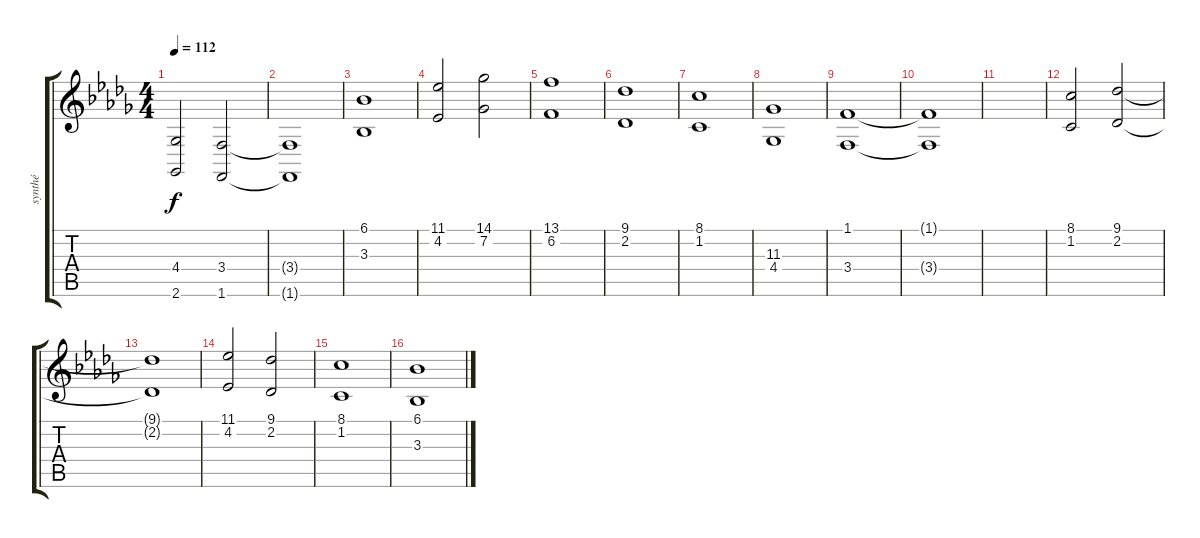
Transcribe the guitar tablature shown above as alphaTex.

\track ("synthé" "synthé") {instrument stringensemble2}
\staff {score tabs}
\tuning (E4 B3 G3 D3 A2 E2) {hide}
\ts (4 4)
\tempo 112
\clef g2
\ks bbminor
(4.4 2.6).2{dy f} (3.4 1.6).2 |
(3.4{t} 1.6{t}).1 |
(6.1 3.3).1 |
(11.1 4.2).2 (14.1 7.2).2 |
(13.1 6.2).1 |
(9.1 2.2).1 |
(8.1 1.2).1 |
(11.3 4.4).1 |
(1.1 3.4).1 |
(1.1{t} 3.4{t}).1 |
|
(8.1 1.2).2 (9.1 2.2).2 |
(9.1{t} 2.2{t}).1 |
(11.1 4.2).2 (9.1 2.2).2 |
(8.1 1.2).1 |
(6.1 3.3).1
